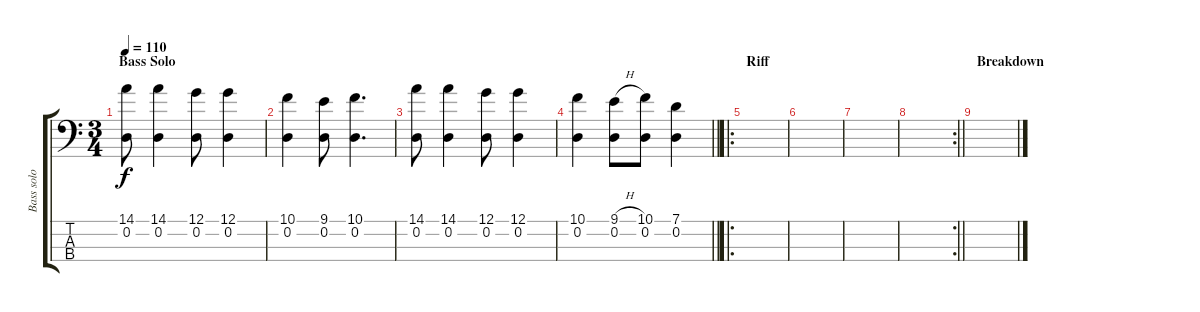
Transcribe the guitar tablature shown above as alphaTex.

\track ("Bass solo" "Bass solo") {instrument electricbasspick}
\staff {score tabs}
\tuning (G2 D2 A1 D1) {hide}
\ts (3 4)
\section ("" "Bass Solo")
\tempo 110
\clef f4
\ks c
(14.1 0.2).8{dy f} (14.1 0.2).4 (12.1 0.2).8 (12.1 0.2).4 |
(10.1 0.2).4 (9.1 0.2).8 (10.1 0.2).4{d} |
(14.1 0.2).8 (14.1 0.2).4 (12.1 0.2).8 (12.1 0.2).4 |
\barLineRight lightlight
(10.1 0.2).4 (9.1{h} 0.2).8 (10.1 0.2).8 (7.1 0.2).4 |
\ro
\section ("" "Riff")
|
|
|
\rc 2
\barLineRight lightlight
|
\section ("" "Breakdown")
